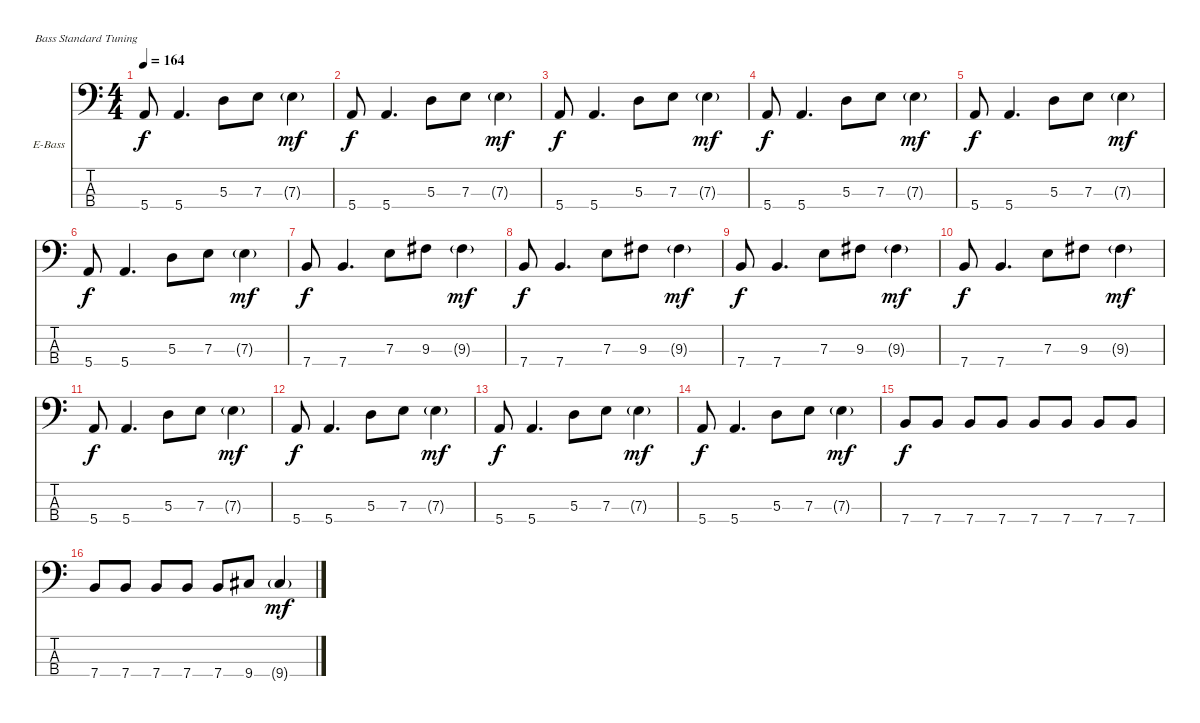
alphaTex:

\defaultSystemsLayout 4
\bracketExtendMode nobrackets
\firstSystemTrackNameOrientation horizontal
\otherSystemsTrackNameOrientation horizontal
\track ("Jeff Ament" "E-Bass") {instrument electricbassfinger}
\staff {score tabs}
\tuning (G2 D2 A1 E1)
\ts (4 4)
\tempo 164
\clef f4
\ks c
5.4.8{dy f} 5.4.4{d} 5.3.8 7.3.8 7.3{g}.4{dy mf} |
5.4.8{dy f} 5.4.4{d} 5.3.8 7.3.8 7.3{g}.4{dy mf} |
5.4.8{dy f} 5.4.4{d} 5.3.8 7.3.8 7.3{g}.4{dy mf} |
5.4.8{dy f} 5.4.4{d} 5.3.8 7.3.8 7.3{g}.4{dy mf} |
5.4.8{dy f} 5.4.4{d} 5.3.8 7.3.8 7.3{g}.4{dy mf} |
5.4.8{dy f} 5.4.4{d} 5.3.8 7.3.8 7.3{g}.4{dy mf} |
7.4.8{dy f} 7.4.4{d} 7.3.8 9.3.8 9.3{g}.4{dy mf} |
7.4.8{dy f} 7.4.4{d} 7.3.8 9.3.8 9.3{g}.4{dy mf} |
7.4.8{dy f} 7.4.4{d} 7.3.8 9.3.8 9.3{g}.4{dy mf} |
7.4.8{dy f} 7.4.4{d} 7.3.8 9.3.8 9.3{g}.4{dy mf} |
5.4.8{dy f} 5.4.4{d} 5.3.8 7.3.8 7.3{g}.4{dy mf} |
5.4.8{dy f} 5.4.4{d} 5.3.8 7.3.8 7.3{g}.4{dy mf} |
5.4.8{dy f} 5.4.4{d} 5.3.8 7.3.8 7.3{g}.4{dy mf} |
5.4.8{dy f} 5.4.4{d} 5.3.8 7.3.8 7.3{g}.4{dy mf} |
7.4.8{dy f} 7.4.8 7.4.8 7.4.8 7.4.8 7.4.8 7.4.8 7.4.8 |
7.4.8 7.4.8 7.4.8 7.4.8 7.4.8 9.4.8 9.4{ss g}.4{dy mf}
